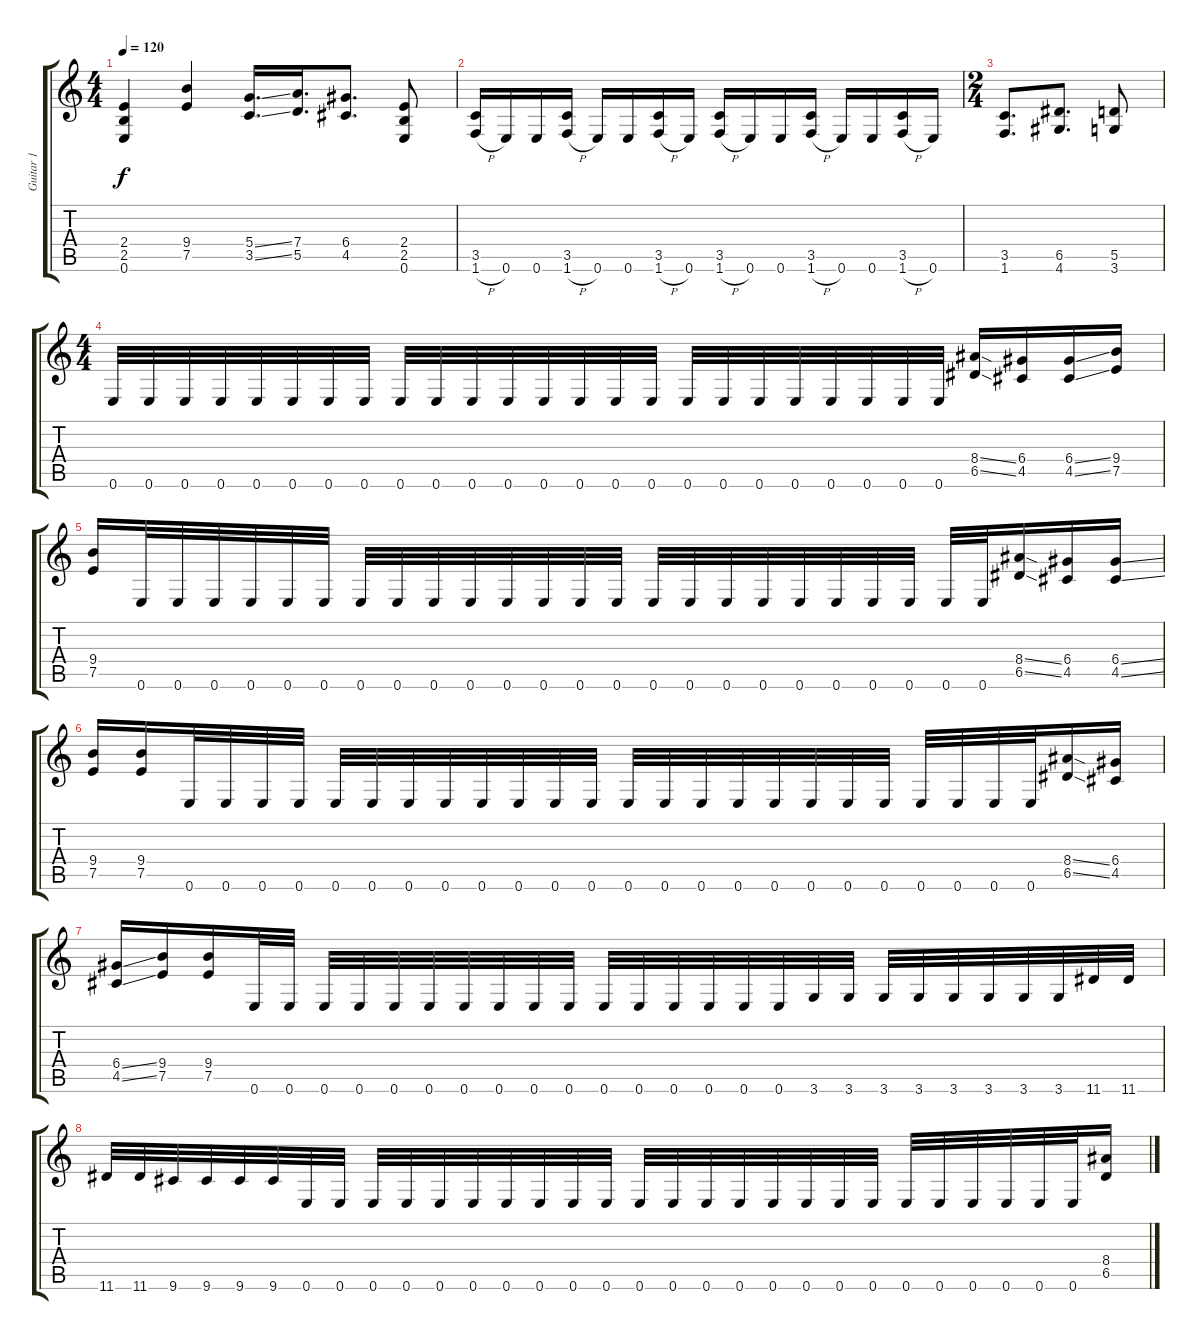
\track ("Guitar 1" "Guitar 1") {instrument distortionguitar}
\staff {score tabs}
\tuning (E4 B3 G3 D3 A2 E2) {hide}
\ts (4 4)
\tempo 120
\clef g2
\ks c
(2.4 2.5 0.6).4{dy f} (9.4 7.5).4 (5.4{ss} 3.5{ss}).16{d} (7.4 5.5).16{d} (6.4 4.5).8{d} (2.4 2.5 0.6).8 |
(3.5 1.6{h}).16 0.6.16 0.6.16 (3.5 1.6{h}).16 0.6.16 0.6.16 (3.5 1.6{h}).16 0.6.16 (3.5 1.6{h}).16 0.6.16 0.6.16 (3.5 1.6{h}).16 0.6.16 0.6.16 (3.5 1.6{h}).16 0.6.16 |
\ts (2 4)
(3.5 1.6).8{d} (6.5 4.6).8{d} (5.5 3.6).8 |
\ts (4 4)
0.6.32 0.6.32 0.6.32 0.6.32 0.6.32 0.6.32 0.6.32 0.6.32 0.6.32 0.6.32 0.6.32 0.6.32 0.6.32 0.6.32 0.6.32 0.6.32 0.6.32 0.6.32 0.6.32 0.6.32 0.6.32 0.6.32 0.6.32 0.6.32 (8.4{ss} 6.5{ss}).16 (6.4 4.5).16 (6.4{ss} 4.5{ss}).16 (9.4 7.5).16 |
(9.4 7.5).16 0.6.32 0.6.32 0.6.32 0.6.32 0.6.32 0.6.32 0.6.32 0.6.32 0.6.32 0.6.32 0.6.32 0.6.32 0.6.32 0.6.32 0.6.32 0.6.32 0.6.32 0.6.32 0.6.32 0.6.32 0.6.32 0.6.32 0.6.32 0.6.32 (8.4{ss} 6.5{ss}).16 (6.4 4.5).16 (6.4{ss} 4.5{ss}).16 |
(9.4 7.5).16 (9.4 7.5).16 0.6.32 0.6.32 0.6.32 0.6.32 0.6.32 0.6.32 0.6.32 0.6.32 0.6.32 0.6.32 0.6.32 0.6.32 0.6.32 0.6.32 0.6.32 0.6.32 0.6.32 0.6.32 0.6.32 0.6.32 0.6.32 0.6.32 0.6.32 0.6.32 (8.4{ss} 6.5{ss}).16 (6.4 4.5).16 |
(6.4{ss} 4.5{ss}).16 (9.4 7.5).16 (9.4 7.5).16 0.6.32 0.6.32 0.6.32 0.6.32 0.6.32 0.6.32 0.6.32 0.6.32 0.6.32 0.6.32 0.6.32 0.6.32 0.6.32 0.6.32 0.6.32 0.6.32 3.6.32 3.6.32 3.6.32 3.6.32 3.6.32 3.6.32 3.6.32 3.6.32 11.6.32 11.6.32 |
11.6.32 11.6.32 9.6.32 9.6.32 9.6.32 9.6.32 0.6.32 0.6.32 0.6.32 0.6.32 0.6.32 0.6.32 0.6.32 0.6.32 0.6.32 0.6.32 0.6.32 0.6.32 0.6.32 0.6.32 0.6.32 0.6.32 0.6.32 0.6.32 0.6.32 0.6.32 0.6.32 0.6.32 0.6.32 0.6.32 (8.4{ss} 6.5{ss}).16
